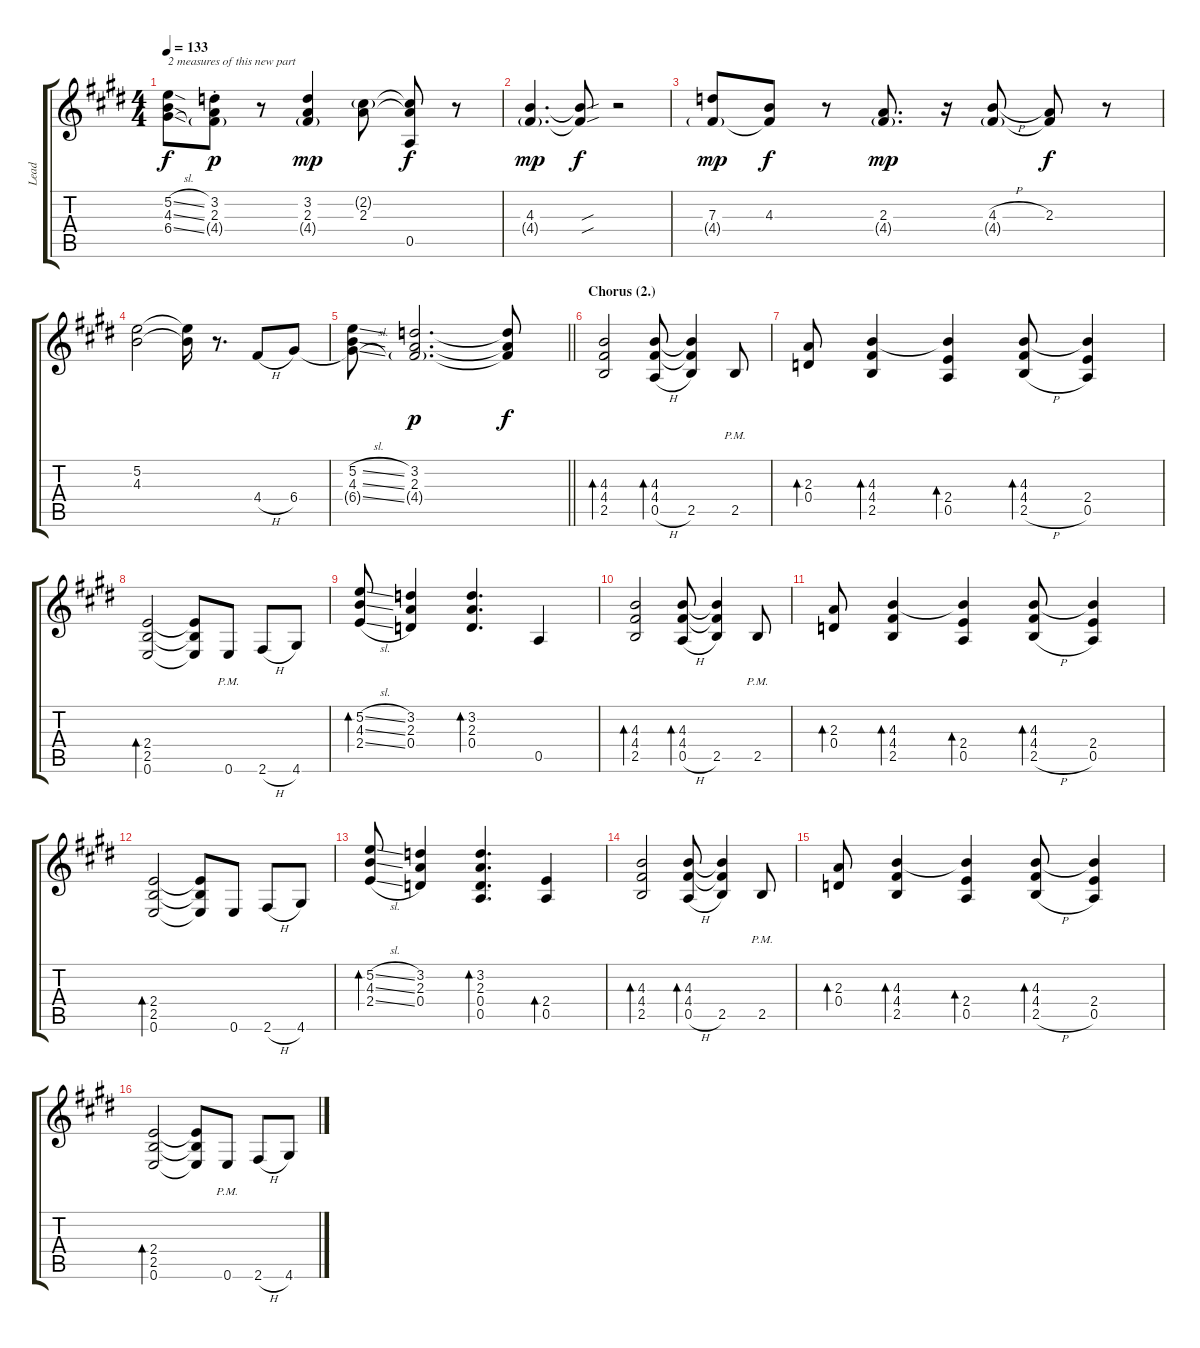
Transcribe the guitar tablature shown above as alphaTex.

\track ("Lead" "Lead") {instrument overdrivenguitar}
\staff {score tabs}
\tuning (E4 B3 G3 D3 A2 E2) {hide}
\ts (4 4)
\tempo 133
\clef g2
\ks e
(5.2{sl} 4.3{sl} 6.4{sl t}).8{txt "2 measures of this new part" dy f} (3.2{st} 2.3{st} 4.4{g st}).8{dy p} r.8 (3.2 2.3 4.4{g}).4{dy mp} (2.2{g} 2.3).8 (2.2{t} 2.3{t} 0.5).8{dy f} r.8 |
(4.3 4.4{g}).4{d dy mp} (4.3{sou t} 4.4{sou t}).8{dy f} r.2 |
(7.3 4.4{g}).8{dy mp} (4.3 4.4{t}).8{dy f} r.8 (2.3 4.4{g}).8{d dy mp} r.16 (4.3{h} 4.4{g}).8 (2.3 4.4{t}).8{dy f} r.8 |
(5.2 4.3).2 (5.2{t} 4.3{t}).16 r.8{d} 4.4{h}.8 6.4.8 |
\barLineRight lightlight
(5.2{sl} 4.3{sl} 6.4{sl t}).8 (3.2 2.3 4.4{g}).2{d dy p} (3.2{t} 2.3{t} 4.4{t}).8{dy f} |
\section ("" "Chorus (2.)")
(4.3 4.4 2.5).2{bd 60 instrument overdrivenguitar} (4.3 4.4 0.5{h}).8{bd 60} (4.3{t} 4.4{t} 2.5).4 2.5{pm}.8 |
(2.3 0.4).8{bd 60} (4.3 4.4 2.5).4{bd 60} (4.3{t} 2.4 0.5).4{bd 60} (4.3 4.4 2.5{h}).8{bd 60} (4.3{t} 2.4 0.5).4 |
(2.4 2.5 0.6).2{bd 60} (2.4{t} 2.5{t} 0.6{t}).8 0.6{pm}.8 2.6{h}.8 4.6.8 |
(5.2{sl} 4.3{sl} 2.4{sl}).8{bd 60} (3.2 2.3 0.4).4 (3.2 2.3 0.4).4{d bd 60} 0.5.4 |
(4.3 4.4 2.5).2{bd 60} (4.3 4.4 0.5{h}).8{bd 60} (4.3{t} 4.4{t} 2.5).4 2.5{pm}.8 |
(2.3 0.4).8{bd 60} (4.3 4.4 2.5).4{bd 60} (4.3{t} 2.4 0.5).4{bd 60} (4.3 4.4 2.5{h}).8{bd 60} (4.3{t} 2.4 0.5).4 |
(2.4 2.5 0.6).2{bd 60} (2.4{t} 2.5{t} 0.6{t}).8 0.6.8 2.6{h}.8 4.6.8 |
(5.2{sl} 4.3{sl} 2.4{sl}).8{bd 60} (3.2 2.3 0.4).4 (3.2 2.3 0.4 0.5).4{d bd 60} (2.4 0.5).4{bd 60} |
(4.3 4.4 2.5).2{bd 60} (4.3 4.4 0.5{h}).8{bd 60} (4.3{t} 4.4{t} 2.5).4 2.5{pm}.8 |
(2.3 0.4).8{bd 60} (4.3 4.4 2.5).4{bd 60} (4.3{t} 2.4 0.5).4{bd 60} (4.3 4.4 2.5{h}).8{bd 60} (4.3{t} 2.4 0.5).4 |
(2.4 2.5 0.6).2{bd 60} (2.4{t} 2.5{t} 0.6{t}).8 0.6{pm}.8 2.6{h}.8 4.6.8
